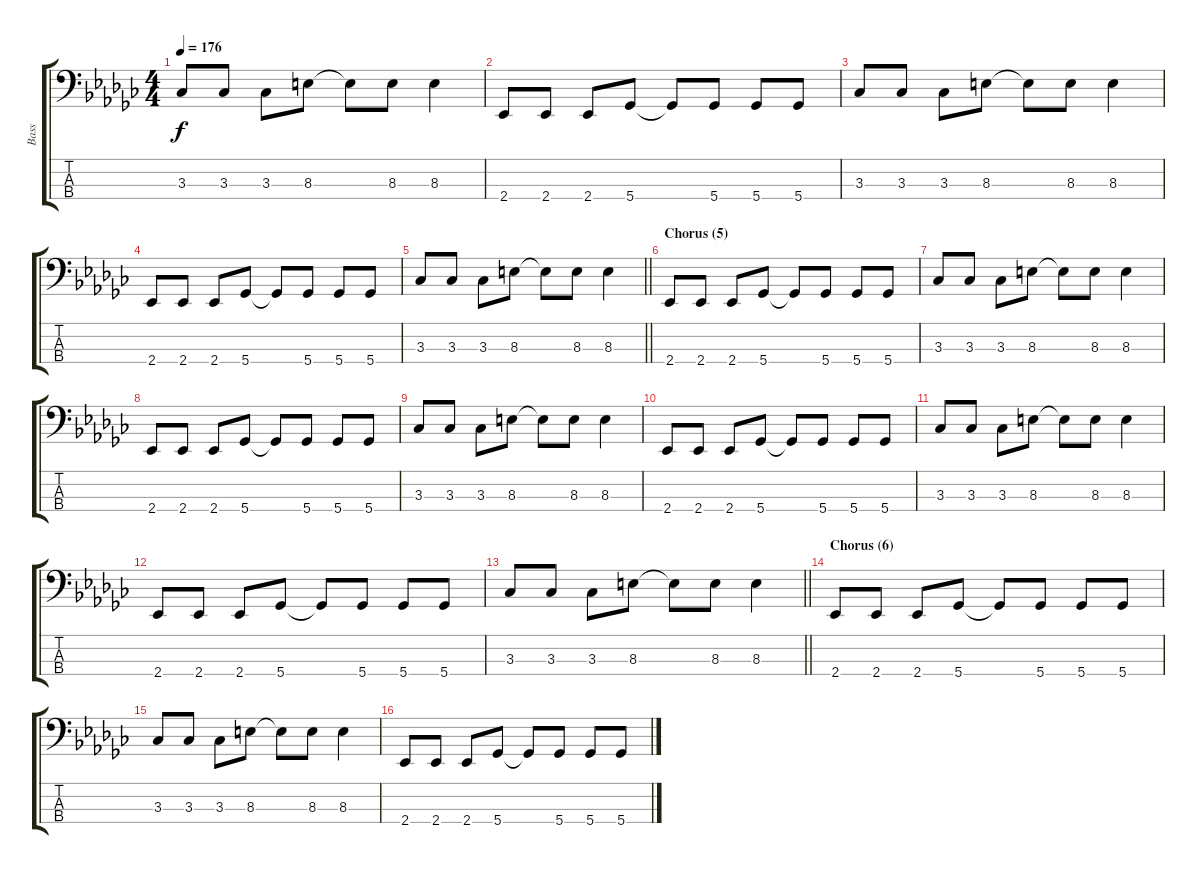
\track ("Bass" "Bass") {instrument electricbasspick}
\staff {score tabs}
\tuning (Gb2 Db2 Ab1 Db1) {hide}
\ts (4 4)
\tempo 176
\clef f4
\ks ebminor
3.3.8{dy f} 3.3.8 3.3.8 8.3.8 8.3{t}.8 8.3.8 8.3.4 |
2.4.8 2.4.8 2.4.8 5.4.8 5.4{t}.8 5.4.8 5.4.8 5.4.8 |
3.3.8 3.3.8 3.3.8 8.3.8 8.3{t}.8 8.3.8 8.3.4 |
2.4.8 2.4.8 2.4.8 5.4.8 5.4{t}.8 5.4.8 5.4.8 5.4.8 |
\barLineRight lightlight
3.3.8 3.3.8 3.3.8 8.3.8 8.3{t}.8 8.3.8 8.3.4 |
\section ("" "Chorus (5)")
2.4.8 2.4.8 2.4.8 5.4.8 5.4{t}.8 5.4.8 5.4.8 5.4.8 |
3.3.8 3.3.8 3.3.8 8.3.8 8.3{t}.8 8.3.8 8.3.4 |
2.4.8 2.4.8 2.4.8 5.4.8 5.4{t}.8 5.4.8 5.4.8 5.4.8 |
3.3.8 3.3.8 3.3.8 8.3.8 8.3{t}.8 8.3.8 8.3.4 |
2.4.8 2.4.8 2.4.8 5.4.8 5.4{t}.8 5.4.8 5.4.8 5.4.8 |
3.3.8 3.3.8 3.3.8 8.3.8 8.3{t}.8 8.3.8 8.3.4 |
2.4.8 2.4.8 2.4.8 5.4.8 5.4{t}.8 5.4.8 5.4.8 5.4.8 |
\barLineRight lightlight
3.3.8 3.3.8 3.3.8 8.3.8 8.3{t}.8 8.3.8 8.3.4 |
\section ("" "Chorus (6)")
2.4.8 2.4.8 2.4.8 5.4.8 5.4{t}.8 5.4.8 5.4.8 5.4.8 |
3.3.8 3.3.8 3.3.8 8.3.8 8.3{t}.8 8.3.8 8.3.4 |
2.4.8 2.4.8 2.4.8 5.4.8 5.4{t}.8 5.4.8 5.4.8 5.4.8
